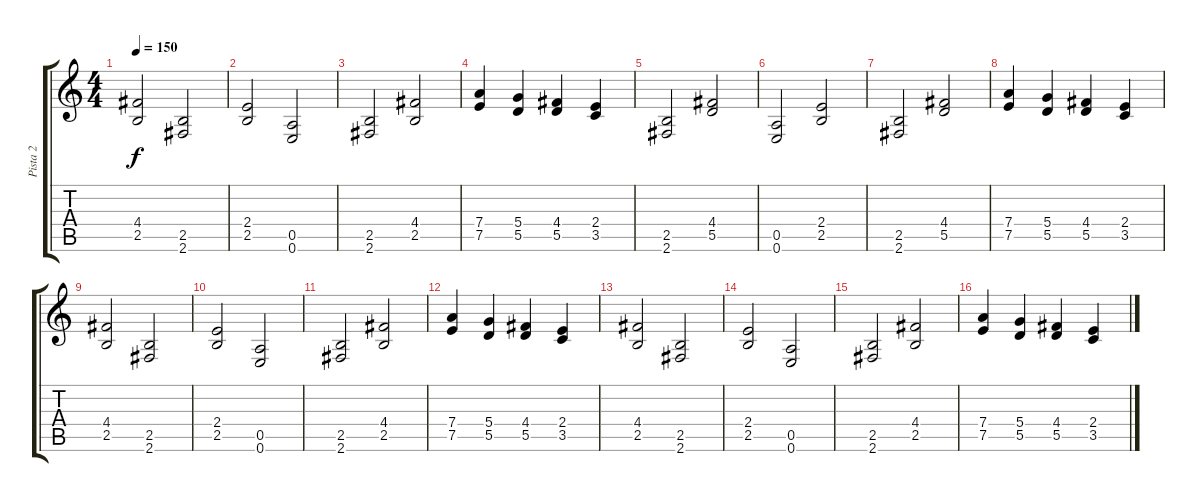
\track ("Pista 2" "Pista 2") {instrument contrabass}
\staff {score tabs}
\tuning (E4 B3 G3 D3 A2 E2) {hide}
\ts (4 4)
\tempo 150
\clef g2
\ks c
(4.4 2.5).2{dy f} (2.5 2.6).2 |
(2.4 2.5).2 (0.5 0.6).2 |
(2.5 2.6).2 (4.4 2.5).2 |
(7.4 7.5).4 (5.4 5.5).4 (4.4 5.5).4 (2.4 3.5).4 |
(2.5 2.6).2 (4.4 5.5).2 |
(0.5 0.6).2 (2.4 2.5).2 |
(2.5 2.6).2 (4.4 5.5).2 |
(7.4 7.5).4 (5.4 5.5).4 (4.4 5.5).4 (2.4 3.5).4 |
(4.4 2.5).2 (2.5 2.6).2 |
(2.4 2.5).2 (0.5 0.6).2 |
(2.5 2.6).2 (4.4 2.5).2 |
(7.4 7.5).4 (5.4 5.5).4 (4.4 5.5).4 (2.4 3.5).4 |
(4.4 2.5).2 (2.5 2.6).2 |
(2.4 2.5).2 (0.5 0.6).2 |
(2.5 2.6).2 (4.4 2.5).2 |
(7.4 7.5).4 (5.4 5.5).4 (4.4 5.5).4 (2.4 3.5).4
